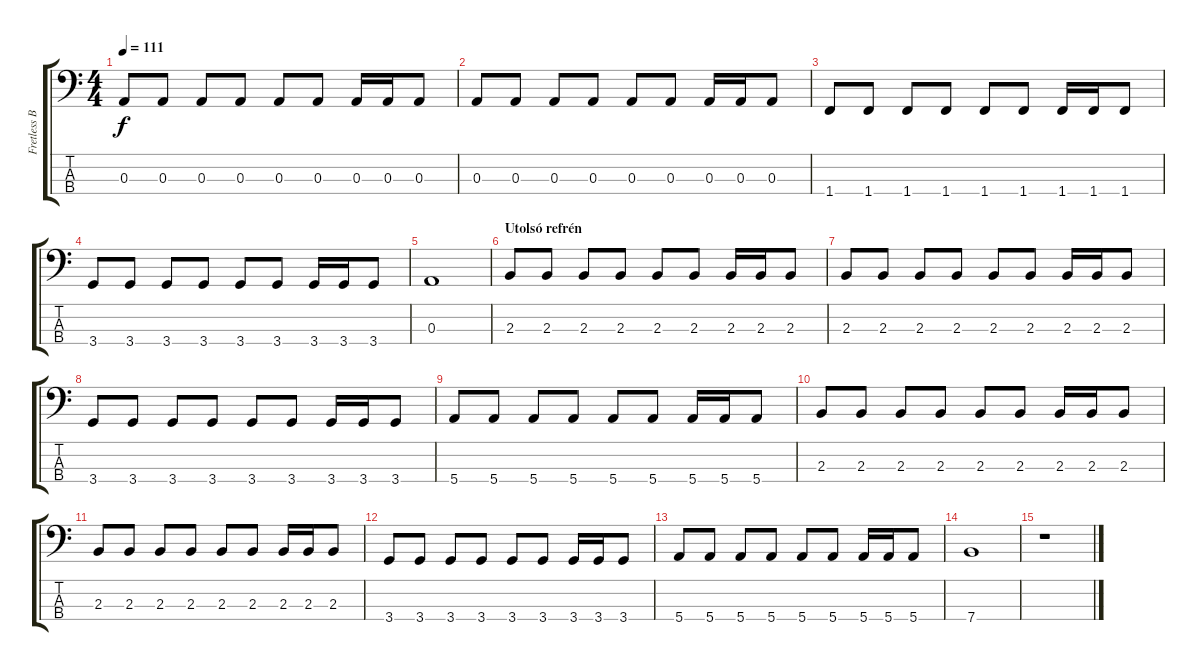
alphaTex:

\track ("Fretless Bass" "Fretless B") {instrument fretlessbass}
\staff {score tabs}
\tuning (G2 D2 A1 E1) {hide}
\ts (4 4)
\tempo 111
\clef f4
\ks c
0.3.8{dy f} 0.3.8 0.3.8 0.3.8 0.3.8 0.3.8 0.3.16 0.3.16 0.3.8 |
0.3.8 0.3.8 0.3.8 0.3.8 0.3.8 0.3.8 0.3.16 0.3.16 0.3.8 |
1.4.8 1.4.8 1.4.8 1.4.8 1.4.8 1.4.8 1.4.16 1.4.16 1.4.8 |
3.4.8 3.4.8 3.4.8 3.4.8 3.4.8 3.4.8 3.4.16 3.4.16 3.4.8 |
0.3.1 |
\section ("" "Utolsó refrén")
2.3.8 2.3.8 2.3.8 2.3.8 2.3.8 2.3.8 2.3.16 2.3.16 2.3.8 |
2.3.8 2.3.8 2.3.8 2.3.8 2.3.8 2.3.8 2.3.16 2.3.16 2.3.8 |
3.4.8 3.4.8 3.4.8 3.4.8 3.4.8 3.4.8 3.4.16 3.4.16 3.4.8 |
5.4.8 5.4.8 5.4.8 5.4.8 5.4.8 5.4.8 5.4.16 5.4.16 5.4.8 |
2.3.8 2.3.8 2.3.8 2.3.8 2.3.8 2.3.8 2.3.16 2.3.16 2.3.8 |
2.3.8 2.3.8 2.3.8 2.3.8 2.3.8 2.3.8 2.3.16 2.3.16 2.3.8 |
3.4.8 3.4.8 3.4.8 3.4.8 3.4.8 3.4.8 3.4.16 3.4.16 3.4.8 |
5.4.8 5.4.8 5.4.8 5.4.8 5.4.8 5.4.8 5.4.16 5.4.16 5.4.8 |
7.4.1 |
r.1
